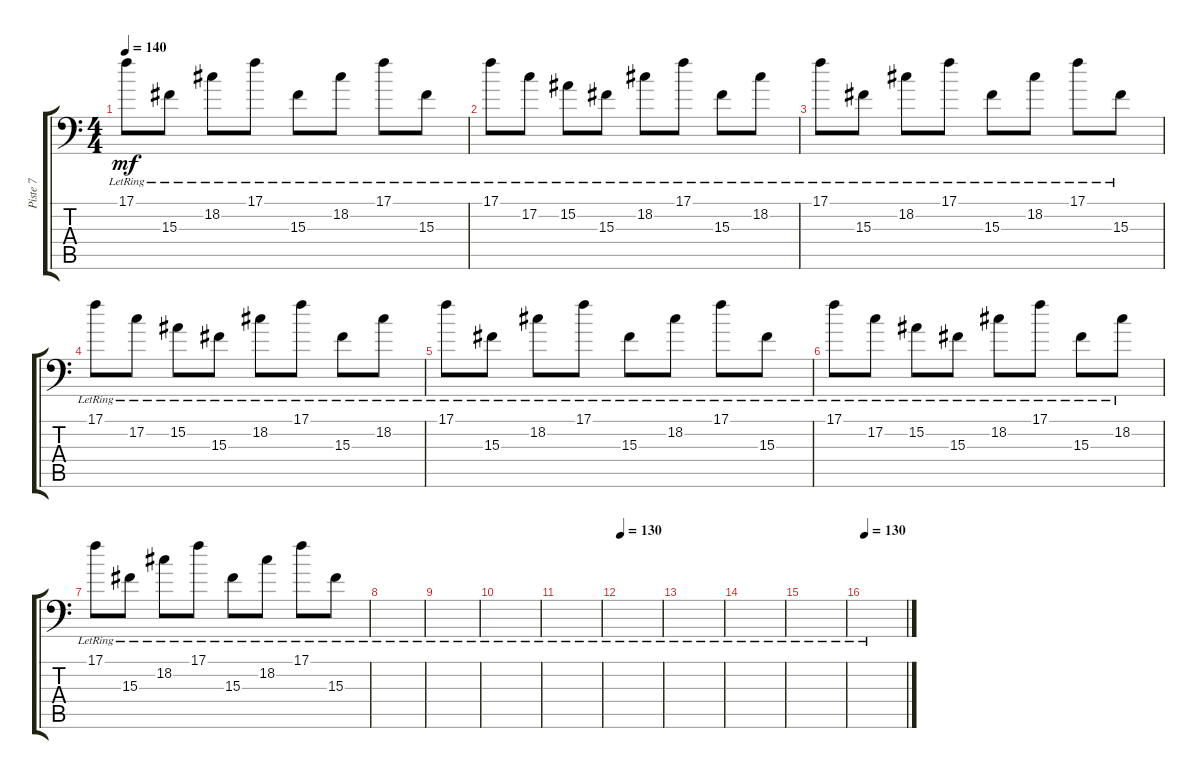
\track ("Piste 7" "Piste 7") {instrument acousticgrandpiano}
\staff {score tabs}
\tuning (C4 G3 Eb3 Bb2 F2 Bb1) {hide}
\ts (4 4)
\tempo 140
\clef f4
\ks c
17.1{lr}.8{dy mf} 15.3{lr}.8 18.2{lr}.8 17.1{lr}.8 15.3{lr}.8 18.2{lr}.8 17.1{lr}.8 15.3{lr}.8 |
17.1{lr}.8 17.2{lr}.8 15.2{lr}.8 15.3{lr}.8 18.2{lr}.8 17.1{lr}.8 15.3{lr}.8 18.2{lr}.8 |
17.1{lr}.8 15.3{lr}.8 18.2{lr}.8 17.1{lr}.8 15.3{lr}.8 18.2{lr}.8 17.1{lr}.8 15.3{lr}.8 |
17.1{lr}.8 17.2{lr}.8 15.2{lr}.8 15.3{lr}.8 18.2{lr}.8 17.1{lr}.8 15.3{lr}.8 18.2{lr}.8 |
17.1{lr}.8 15.3{lr}.8 18.2{lr}.8 17.1{lr}.8 15.3{lr}.8 18.2{lr}.8 17.1{lr}.8 15.3{lr}.8 |
17.1{lr}.8 17.2{lr}.8 15.2{lr}.8 15.3{lr}.8 18.2{lr}.8 17.1{lr}.8 15.3{lr}.8 18.2{lr}.8 |
17.1{lr}.8 15.3{lr}.8 18.2{lr}.8 17.1{lr}.8 15.3{lr}.8 18.2{lr}.8 17.1{lr}.8 15.3{lr}.8 |
|
|
|
|
\tempo 130
|
|
|
|
\tempo 130
